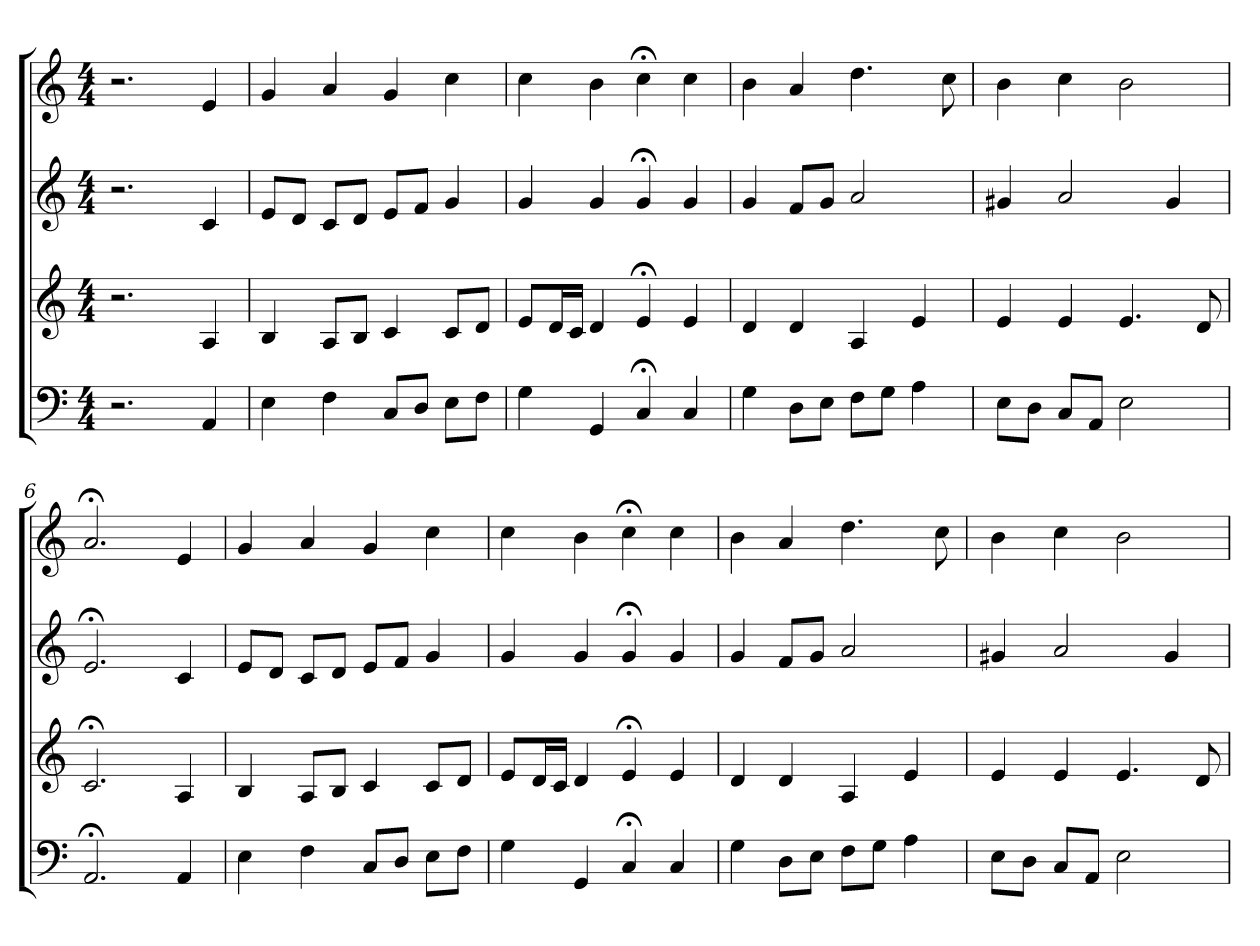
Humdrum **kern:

**kern	**kern	**kern	**kern
*part4	*part3	*part2	*part1
*staff4	*staff3	*staff2	*staff1
*clefF4	*clefG2	*clefG2	*clefG2
*M4/4	*M4/4	*M4/4	*M4/4
=1	=1	=1	=1
2.r	2.r	2.r	2.r
4AA	4A	4c	4e
=2	=2	=2	=2
4E	4B	8e/L	4g
.	.	8d/J	.
4F	8A/L	8c/L	4a
.	8B/J	8d/J	.
8C/L	4c	8e/L	4g
8D/J	.	8f/J	.
8E\L	8c/L	4g	4cc
8F\J	8d/J	.	.
=3	=3	=3	=3
4G	8e/L	4g	4cc
.	16d/L	.	.
.	16c/JJ	.	.
4GG	4d	4g	4b
4C;<	4e;<	4g;<	4cc;<
4C	4e	4g	4cc
=4	=4	=4	=4
4G	4d	4g	4b
8D\L	4d	8f/L	4a
8E\J	.	8g/J	.
8F\L	4A	2a	4.dd
8G\J	.	.	.
4A	4e	.	.
.	.	.	8cc
=5	=5	=5	=5
8E\L	4e	4g#X	4b
8D\J	.	.	.
8C/L	4e	2a	4cc
8AA/J	.	.	.
2E	4.e	.	2b
.	.	4g#	.
.	8d	.	.
=6	=6	=6	=6
2.AA;<	2.c;<	2.e;<	2.a;<
4AA	4A	4c	4e
=7	=7	=7	=7
4E	4B	8e/L	4g
.	.	8d/J	.
4F	8A/L	8c/L	4a
.	8B/J	8d/J	.
8C/L	4c	8e/L	4g
8D/J	.	8f/J	.
8E\L	8c/L	4g	4cc
8F\J	8d/J	.	.
=8	=8	=8	=8
4G	8e/L	4g	4cc
.	16d/L	.	.
.	16c/JJ	.	.
4GG	4d	4g	4b
4C;<	4e;<	4g;<	4cc;<
4C	4e	4g	4cc
=9	=9	=9	=9
4G	4d	4g	4b
8D\L	4d	8f/L	4a
8E\J	.	8g/J	.
8F\L	4A	2a	4.dd
8G\J	.	.	.
4A	4e	.	.
.	.	.	8cc
=10	=10	=10	=10
8E\L	4e	4g#X	4b
8D\J	.	.	.
8C/L	4e	2a	4cc
8AA/J	.	.	.
2E	4.e	.	2b
.	.	4g#	.
.	8d	.	.
=	=	=	=
*-	*-	*-	*-
